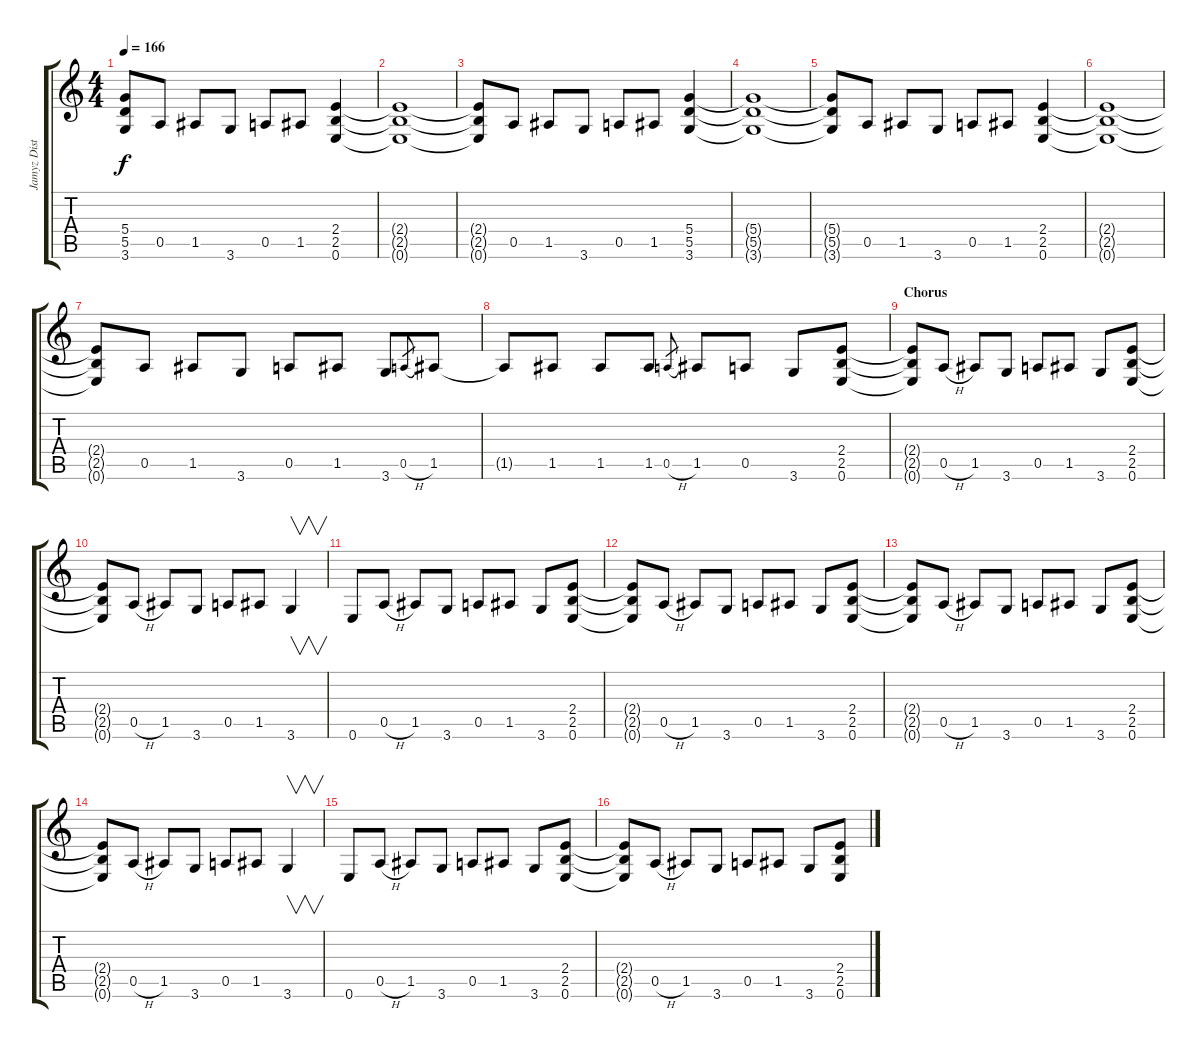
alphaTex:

\track ("Jamyz Distortion Guitar" "Jamyz Dist") {instrument distortionguitar}
\staff {score tabs}
\tuning (E4 B3 G3 D3 A2 E2) {hide}
\ts (4 4)
\tempo 166
\clef g2
\ks c
(5.4{t} 5.5{t} 3.6{t}).8{dy f} 0.5.8 1.5.8 3.6.8 0.5.8 1.5.8 (2.4 2.5 0.6).4 |
(2.4{t} 2.5{t} 0.6{t}).1 |
(2.4{t} 2.5{t} 0.6{t}).8 0.5.8 1.5.8 3.6.8 0.5.8 1.5.8 (5.4 5.5 3.6).4 |
(5.4{t} 5.5{t} 3.6{t}).1 |
(5.4{t} 5.5{t} 3.6{t}).8 0.5.8 1.5.8 3.6.8 0.5.8 1.5.8 (2.4 2.5 0.6).4 |
(2.4{t} 2.5{t} 0.6{t}).1 |
(2.4{t} 2.5{t} 0.6{t}).8 0.5.8 1.5.8 3.6.8 0.5.8 1.5.8 3.6.8 0.5{h}.8{gr} 1.5.8 |
1.5{t}.8 1.5.8 1.5.8 1.5.8 0.5{h}.8{gr} 1.5.8 0.5.8 3.6.8 (2.4 2.5 0.6).8 |
\section ("" "Chorus")
(2.4{t} 2.5{t} 0.6{t}).8 0.5{h}.8 1.5.8 3.6.8 0.5.8 1.5.8 3.6.8 (2.4 2.5 0.6).8 |
(2.4{t} 2.5{t} 0.6{t}).8 0.5{h}.8 1.5.8 3.6.8 0.5.8 1.5.8 3.6.4{v} |
0.6.8 0.5{h}.8 1.5.8 3.6.8 0.5.8 1.5.8 3.6.8 (2.4 2.5 0.6).8 |
(2.4{t} 2.5{t} 0.6{t}).8 0.5{h}.8 1.5.8 3.6.8 0.5.8 1.5.8 3.6.8 (2.4 2.5 0.6).8 |
(2.4{t} 2.5{t} 0.6{t}).8 0.5{h}.8 1.5.8 3.6.8 0.5.8 1.5.8 3.6.8 (2.4 2.5 0.6).8 |
(2.4{t} 2.5{t} 0.6{t}).8 0.5{h}.8 1.5.8 3.6.8 0.5.8 1.5.8 3.6.4{v} |
0.6.8 0.5{h}.8 1.5.8 3.6.8 0.5.8 1.5.8 3.6.8 (2.4 2.5 0.6).8 |
(2.4{t} 2.5{t} 0.6{t}).8 0.5{h}.8 1.5.8 3.6.8 0.5.8 1.5.8 3.6.8 (2.4 2.5 0.6).8
